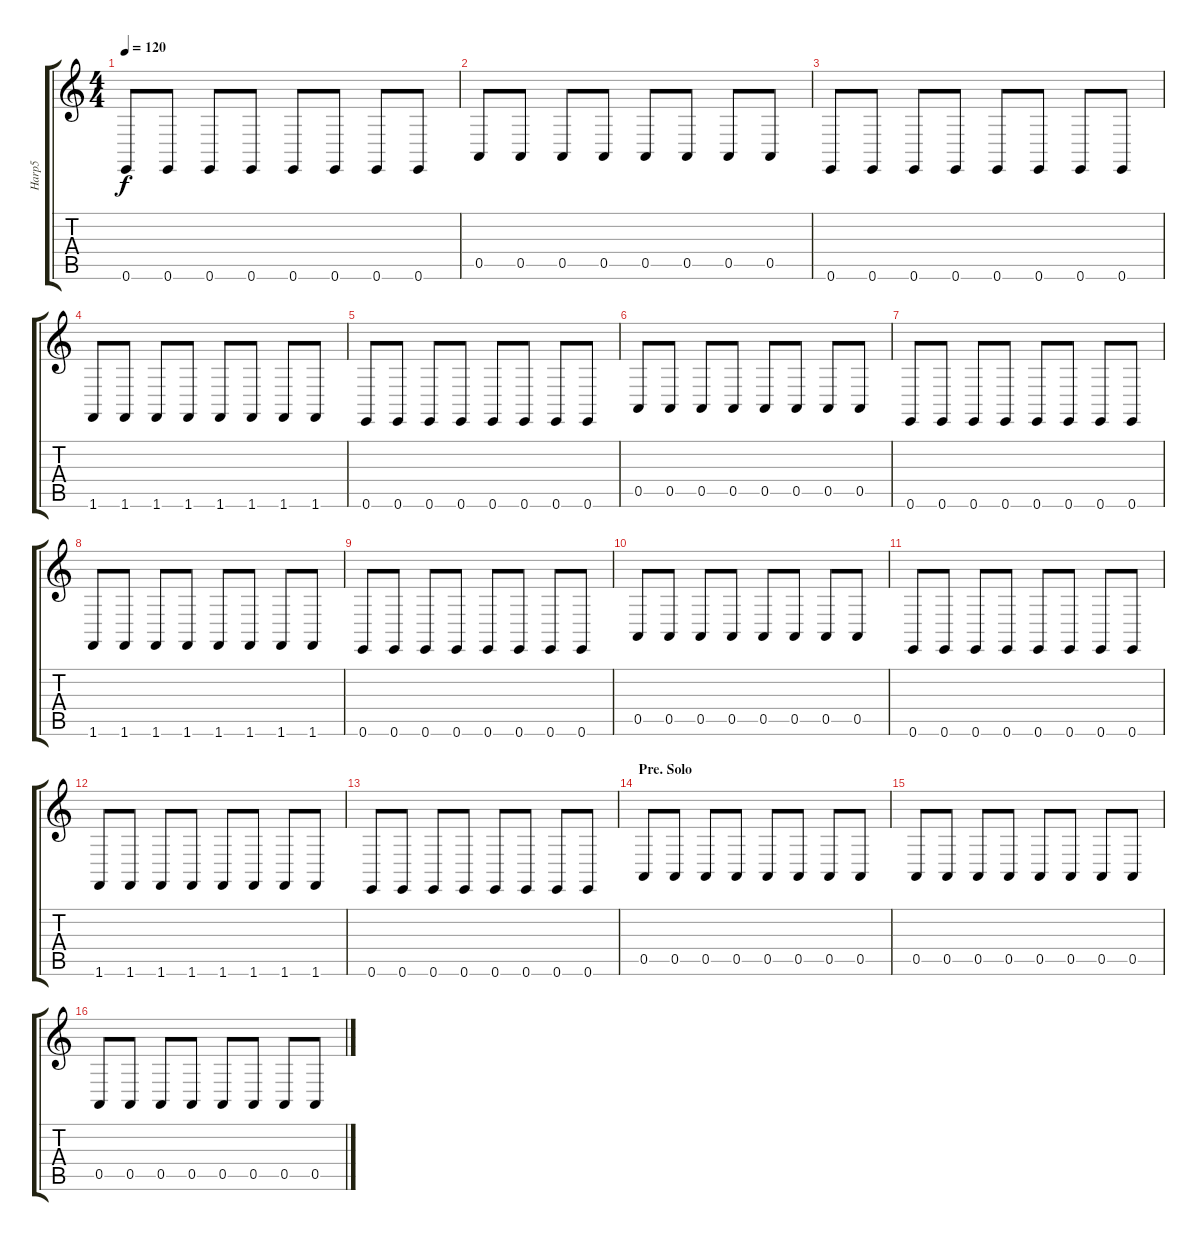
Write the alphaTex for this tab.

\track ("Harp5" "Harp5") {instrument orchestralharp}
\staff {score tabs}
\tuning (E4 B3 G3 D3 A2 E2) {hide}
\ts (4 4)
\tempo 120
\clef g2
\ks c
0.6.8{dy f} 0.6.8 0.6.8 0.6.8 0.6.8 0.6.8 0.6.8 0.6.8 |
0.5.8 0.5.8 0.5.8 0.5.8 0.5.8 0.5.8 0.5.8 0.5.8 |
0.6.8 0.6.8 0.6.8 0.6.8 0.6.8 0.6.8 0.6.8 0.6.8 |
1.6.8 1.6.8 1.6.8 1.6.8 1.6.8 1.6.8 1.6.8 1.6.8 |
0.6.8 0.6.8 0.6.8 0.6.8 0.6.8 0.6.8 0.6.8 0.6.8 |
0.5.8 0.5.8 0.5.8 0.5.8 0.5.8 0.5.8 0.5.8 0.5.8 |
0.6.8 0.6.8 0.6.8 0.6.8 0.6.8 0.6.8 0.6.8 0.6.8 |
1.6.8 1.6.8 1.6.8 1.6.8 1.6.8 1.6.8 1.6.8 1.6.8 |
0.6.8 0.6.8 0.6.8 0.6.8 0.6.8 0.6.8 0.6.8 0.6.8 |
0.5.8 0.5.8 0.5.8 0.5.8 0.5.8 0.5.8 0.5.8 0.5.8 |
0.6.8 0.6.8 0.6.8 0.6.8 0.6.8 0.6.8 0.6.8 0.6.8 |
1.6.8 1.6.8 1.6.8 1.6.8 1.6.8 1.6.8 1.6.8 1.6.8 |
0.6.8 0.6.8 0.6.8 0.6.8 0.6.8 0.6.8 0.6.8 0.6.8 |
\section ("" "Pre. Solo")
0.5.8 0.5.8 0.5.8 0.5.8 0.5.8 0.5.8 0.5.8 0.5.8 |
0.5.8 0.5.8 0.5.8 0.5.8 0.5.8 0.5.8 0.5.8 0.5.8 |
0.5.8 0.5.8 0.5.8 0.5.8 0.5.8 0.5.8 0.5.8 0.5.8
